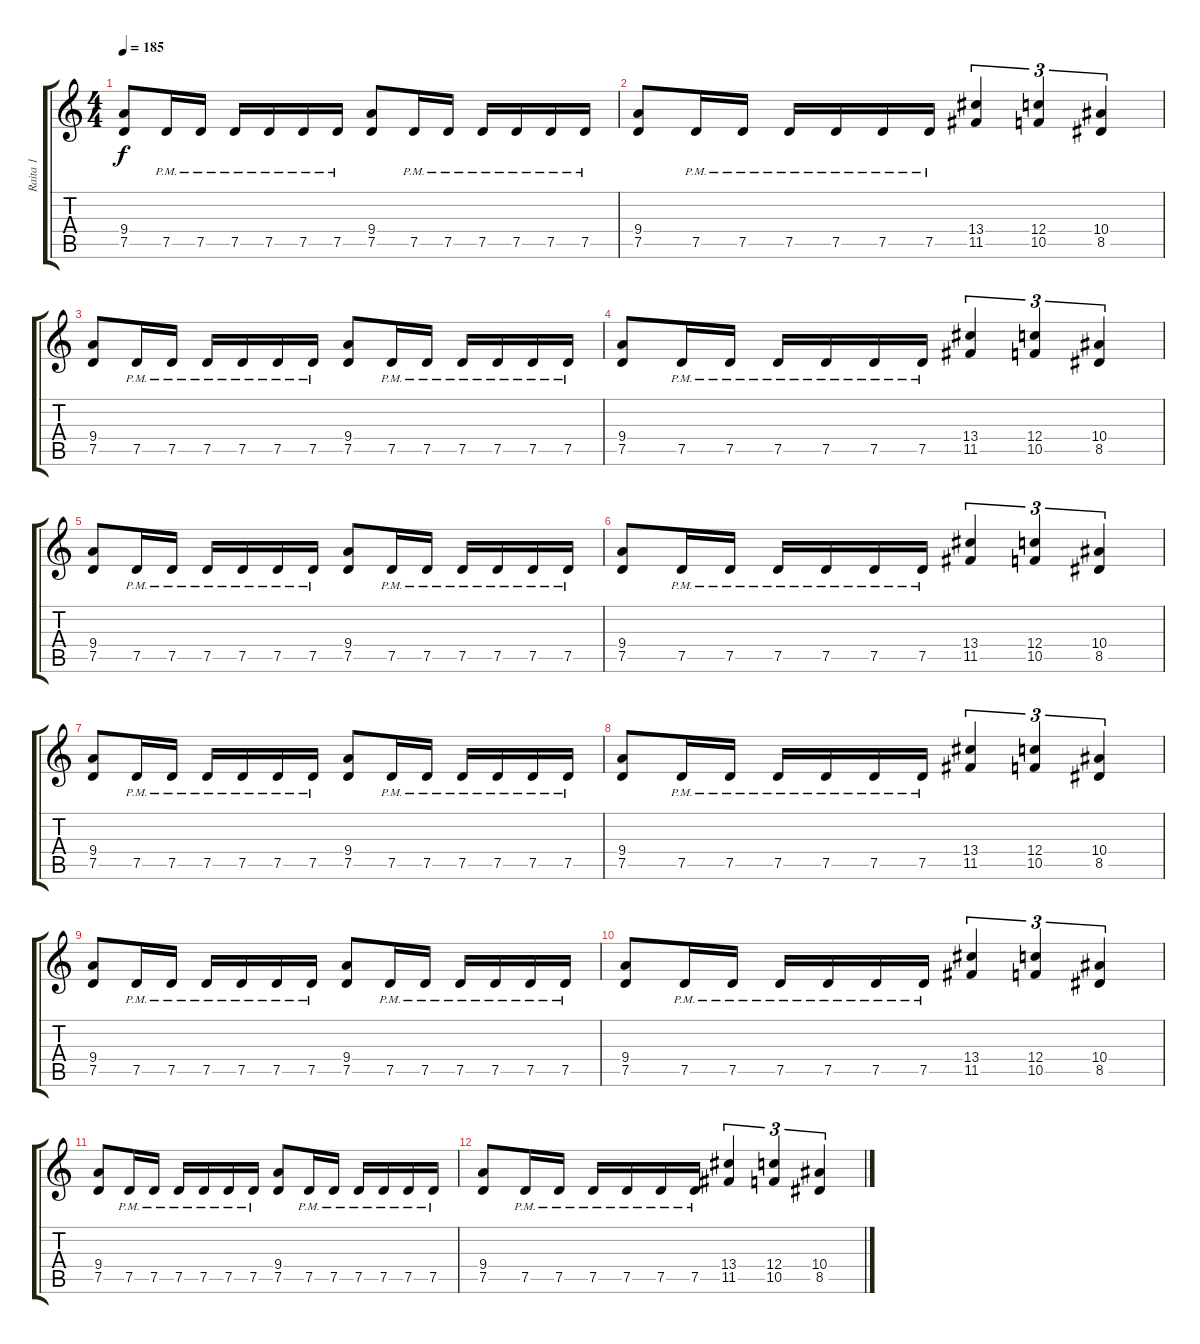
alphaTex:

\track ("Raita 1" "Raita 1") {instrument distortionguitar}
\staff {score tabs}
\tuning (D4 A3 F3 C3 G2 D2) {hide}
\ts (4 4)
\tempo 185
\clef g2
\ks c
(9.4 7.5).8{dy f} 7.5{pm}.16 7.5{pm}.16 7.5{pm}.16 7.5{pm}.16 7.5{pm}.16 7.5{pm}.16 (9.4 7.5).8 7.5{pm}.16 7.5{pm}.16 7.5{pm}.16 7.5{pm}.16 7.5{pm}.16 7.5{pm}.16 |
(9.4 7.5).8 7.5{pm}.16 7.5{pm}.16 7.5{pm}.16 7.5{pm}.16 7.5{pm}.16 7.5{pm}.16 (13.4 11.5).4{tu (3 2)} (12.4 10.5).4{tu (3 2)} (10.4 8.5).4{tu (3 2)} |
(9.4 7.5).8 7.5{pm}.16 7.5{pm}.16 7.5{pm}.16 7.5{pm}.16 7.5{pm}.16 7.5{pm}.16 (9.4 7.5).8 7.5{pm}.16 7.5{pm}.16 7.5{pm}.16 7.5{pm}.16 7.5{pm}.16 7.5{pm}.16 |
(9.4 7.5).8 7.5{pm}.16 7.5{pm}.16 7.5{pm}.16 7.5{pm}.16 7.5{pm}.16 7.5{pm}.16 (13.4 11.5).4{tu (3 2)} (12.4 10.5).4{tu (3 2)} (10.4 8.5).4{tu (3 2)} |
(9.4 7.5).8 7.5{pm}.16 7.5{pm}.16 7.5{pm}.16 7.5{pm}.16 7.5{pm}.16 7.5{pm}.16 (9.4 7.5).8 7.5{pm}.16 7.5{pm}.16 7.5{pm}.16 7.5{pm}.16 7.5{pm}.16 7.5{pm}.16 |
(9.4 7.5).8 7.5{pm}.16 7.5{pm}.16 7.5{pm}.16 7.5{pm}.16 7.5{pm}.16 7.5{pm}.16 (13.4 11.5).4{tu (3 2)} (12.4 10.5).4{tu (3 2)} (10.4 8.5).4{tu (3 2)} |
(9.4 7.5).8 7.5{pm}.16 7.5{pm}.16 7.5{pm}.16 7.5{pm}.16 7.5{pm}.16 7.5{pm}.16 (9.4 7.5).8 7.5{pm}.16 7.5{pm}.16 7.5{pm}.16 7.5{pm}.16 7.5{pm}.16 7.5{pm}.16 |
(9.4 7.5).8 7.5{pm}.16 7.5{pm}.16 7.5{pm}.16 7.5{pm}.16 7.5{pm}.16 7.5{pm}.16 (13.4 11.5).4{tu (3 2)} (12.4 10.5).4{tu (3 2)} (10.4 8.5).4{tu (3 2)} |
(9.4 7.5).8 7.5{pm}.16 7.5{pm}.16 7.5{pm}.16 7.5{pm}.16 7.5{pm}.16 7.5{pm}.16 (9.4 7.5).8 7.5{pm}.16 7.5{pm}.16 7.5{pm}.16 7.5{pm}.16 7.5{pm}.16 7.5{pm}.16 |
(9.4 7.5).8 7.5{pm}.16 7.5{pm}.16 7.5{pm}.16 7.5{pm}.16 7.5{pm}.16 7.5{pm}.16 (13.4 11.5).4{tu (3 2)} (12.4 10.5).4{tu (3 2)} (10.4 8.5).4{tu (3 2)} |
(9.4 7.5).8 7.5{pm}.16 7.5{pm}.16 7.5{pm}.16 7.5{pm}.16 7.5{pm}.16 7.5{pm}.16 (9.4 7.5).8 7.5{pm}.16 7.5{pm}.16 7.5{pm}.16 7.5{pm}.16 7.5{pm}.16 7.5{pm}.16 |
(9.4 7.5).8 7.5{pm}.16 7.5{pm}.16 7.5{pm}.16 7.5{pm}.16 7.5{pm}.16 7.5{pm}.16 (13.4 11.5).4{tu (3 2)} (12.4 10.5).4{tu (3 2)} (10.4 8.5).4{tu (3 2)}
